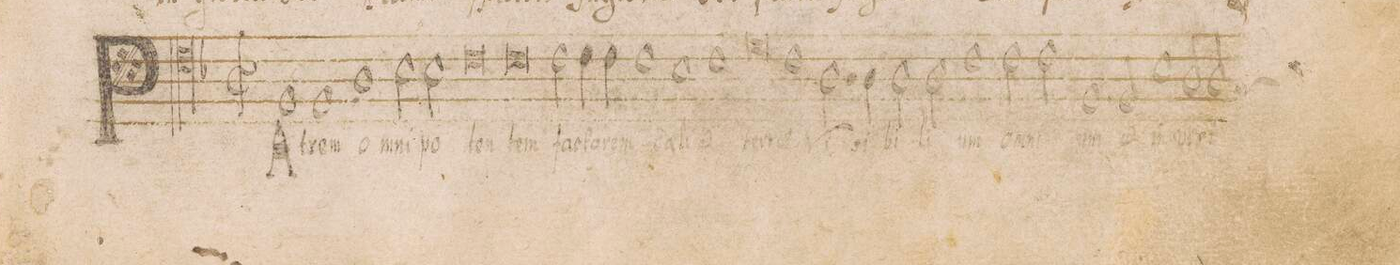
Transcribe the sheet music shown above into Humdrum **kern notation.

**kern	**text
*I"TENOR	*
*clefC4	*
*k[b-]	*
*met(C|)	*
*M2/1	*
1F	PA-
1F	-trem
=2-	=2-
1A	o-
2B-\	-mni-
2B-\	-po-
=3-	=3-
0c	-ten-
=4-	=4-
0c	-tem
=5-	=5-
2c\	fa-
4c\	-cto-
4c\	-rem
1c	cae-
=6-	=6-
1B-	-li
1c	et
=7-	=7-
0d	ter-
=8-	=8-
1c	-rae
2.A\	Vi-
4A\	-si-
=9-	=9-
2A\	-bi-
2A\	-li-
1c	-um
=10-	=10-
2c\	o-
2c\	-mni-
1.F	-um
=11-	=11-
2F/	et
1B-	in-
=12-	=12-
2A/	-vi-
*custos:G	*
2A/	-si-
*-	*-
